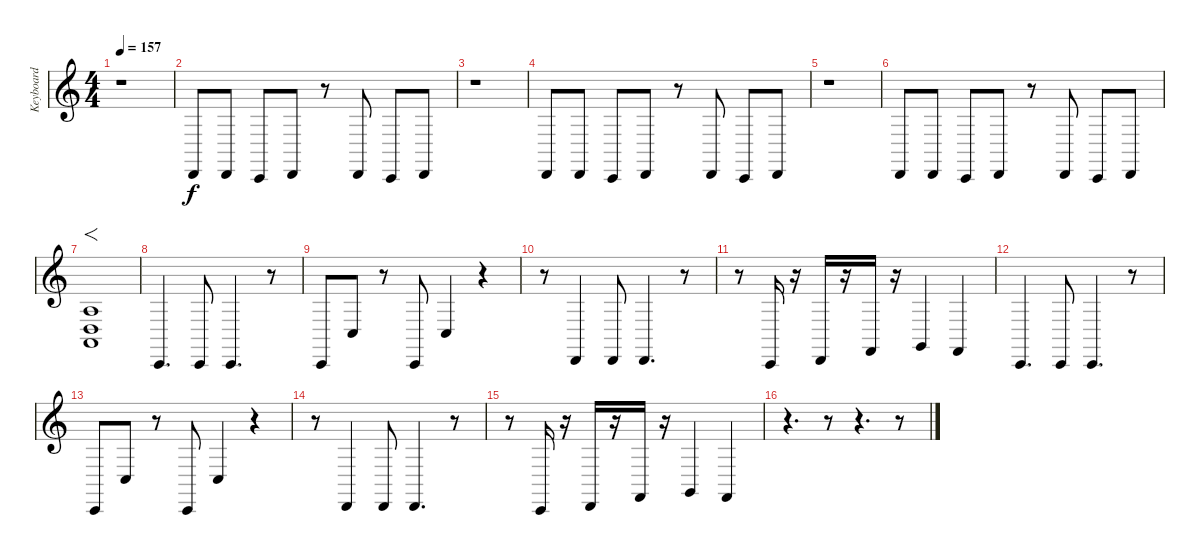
\track ("Keyboard" "Keyboard") {instrument pad3polysynth}
\staff {score}
\tuning (E4 B3 G3 D3 A2 E2 B1) {hide}
\ts (4 4)
\tempo 157
\clef g2
\ks c
r.1{dy f} |
3.7.8 3.7.8 1.7.8 3.7.8 r.8 3.7.8 1.7.8 3.7.8 |
r.1 |
3.7.8 3.7.8 1.7.8 3.7.8 r.8 3.7.8 1.7.8 3.7.8 |
r.1 |
3.7.8 3.7.8 1.7.8 3.7.8 r.8 3.7.8 1.7.8 3.7.8 |
(2.3 0.4 0.5).1{f} |
1.7.4{d} 1.7.8 1.7.4{d} r.8 |
1.7.8 3.5.8 r.8 1.7.8 3.5.4 r.4 |
r.8 3.7.4 3.7.8 3.7.4{d} r.8 |
r.8 1.7.16 r.16 3.7.16 r.16 1.6.16 r.16 3.6.4 1.6.4 |
1.7.4{d} 1.7.8 1.7.4{d} r.8 |
1.7.8 3.5.8 r.8 1.7.8 3.5.4 r.4 |
r.8 3.7.4 3.7.8 3.7.4{d} r.8 |
r.8 1.7.16 r.16 3.7.16 r.16 1.6.16 r.16 3.6.4 1.6.4 |
r.4{d} r.8 r.4{d} r.8
